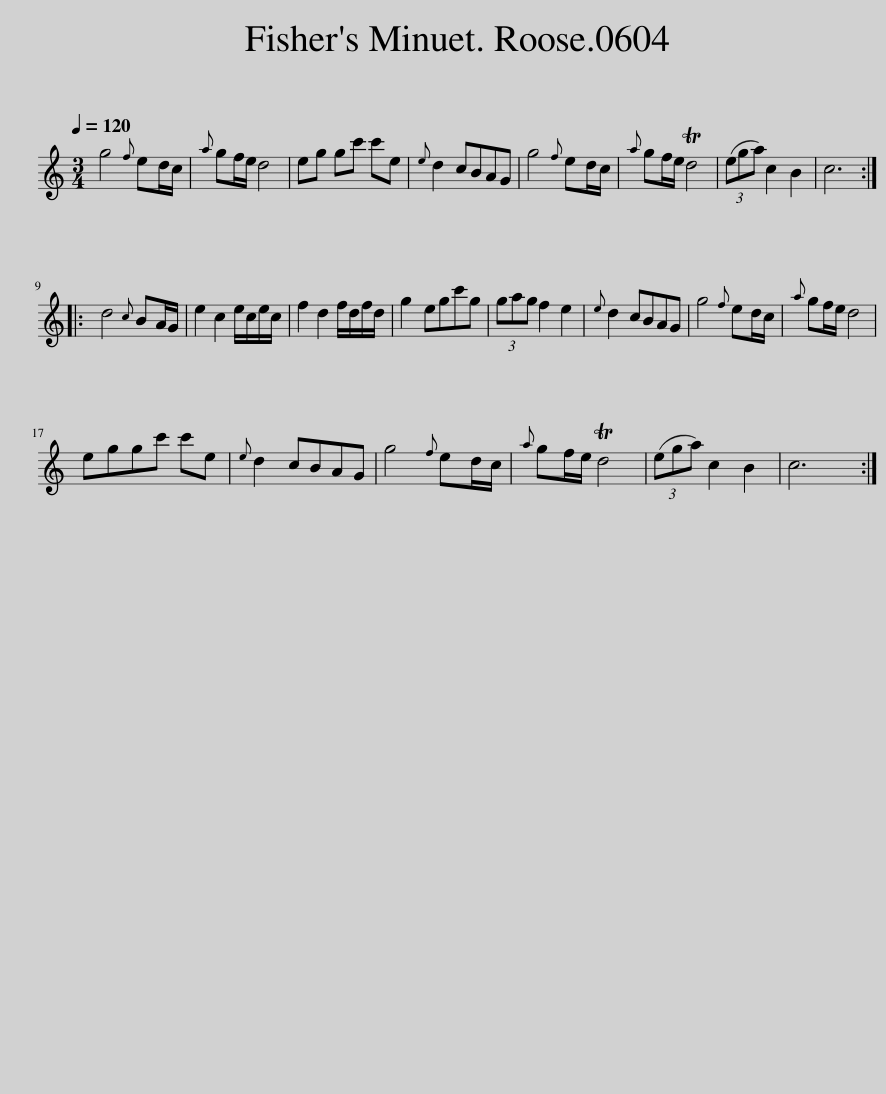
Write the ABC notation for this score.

X:1
L:1/8
Q:1/4=120
M:3/4
I:linebreak $
K:C
V:1 treble
V:1
 g4{f} ed/c/ |{a} gf/e/ d4 | eg gc' c'e |{e} d2 cBAG | g4{f} ed/c/ | %5
{a} gf/e/ Td4 | (3(ega) c2 B2 | c6 ::$ d4{c} BA/G/ | e2 c2 e/c/e/c/ | %10
 f2 d2 f/d/f/d/ | g2 egc'g | (3gag f2 e2 |{e} d2 cBAG | g4{f} ed/c/ | %15
{a} gf/e/ d4 |$ eggc' c'e |{e} d2 cBAG | g4{f} ed/c/ |{a} gf/e/ Td4 | %20
 (3(ega) c2 B2 | c6 :| %22
